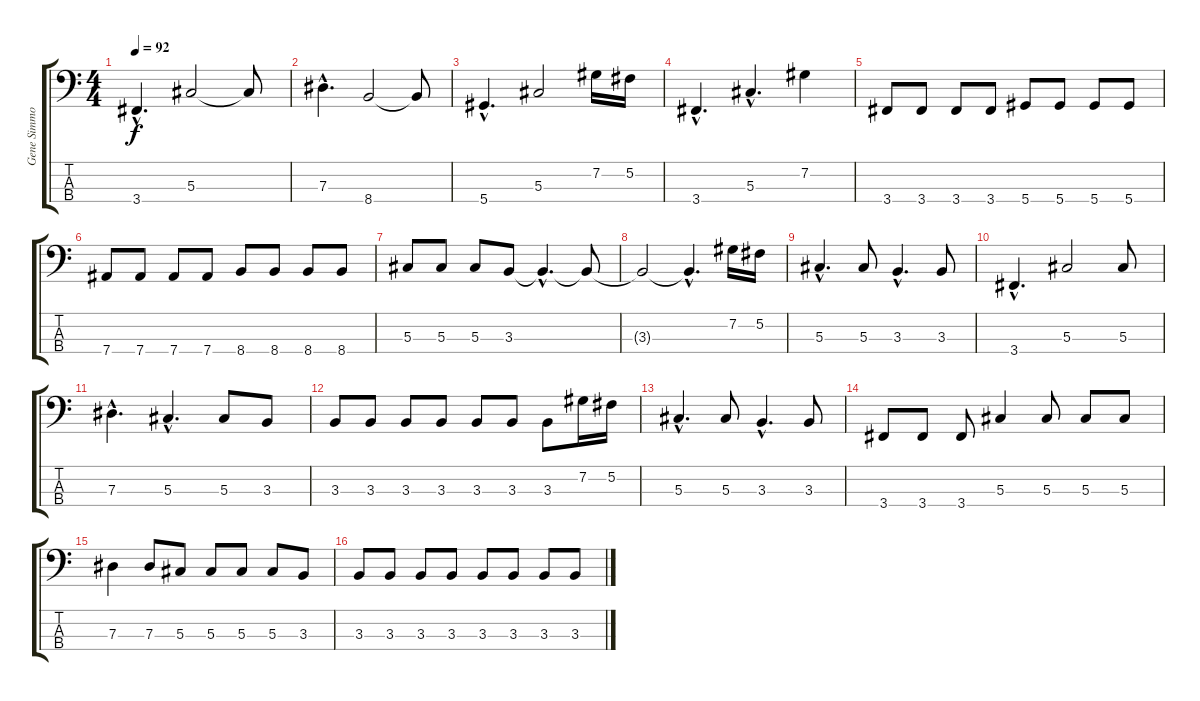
\track ("Gene Simmons" "Gene Simmo") {instrument electricbasspick}
\staff {score tabs}
\tuning (Gb2 Db2 Ab1 Eb1) {hide}
\ts (4 4)
\tempo 92
\clef f4
\ks c
3.4{hac}.4{d dy f} 5.3.2 5.3{t}.8 |
7.3{hac}.4{d} 8.4.2 8.4{t}.8 |
5.4{hac}.4{d} 5.3.2 7.2.16 5.2.16 |
3.4{hac}.4{d} 5.3{hac}.4{d} 7.2.4 |
3.4.8 3.4.8 3.4.8 3.4.8 5.4.8 5.4.8 5.4.8 5.4.8 |
7.4.8 7.4.8 7.4.8 7.4.8 8.4.8 8.4.8 8.4.8 8.4.8 |
5.3.8 5.3.8 5.3.8 3.3.8 3.3{hac t}.4{d} 3.3{t}.8 |
3.3{t}.2 3.3{hac t}.4{d} 7.2.16 5.2.16 |
5.3{hac}.4{d} 5.3.8 3.3{hac}.4{d} 3.3.8 |
3.4{hac}.4{d} 5.3.2 5.3.8 |
7.3{hac}.4{d} 5.3{hac}.4{d} 5.3.8 3.3.8 |
3.3.8 3.3.8 3.3.8 3.3.8 3.3.8 3.3.8 3.3.8 7.2.16 5.2.16 |
5.3{hac}.4{d} 5.3.8 3.3{hac}.4{d} 3.3.8 |
3.4.8 3.4.8 3.4.8 5.3.4 5.3.8 5.3.8 5.3.8 |
7.3.4 7.3.8 5.3.8 5.3.8 5.3.8 5.3.8 3.3.8 |
3.3.8 3.3.8 3.3.8 3.3.8 3.3.8 3.3.8 3.3.8 3.3.8
